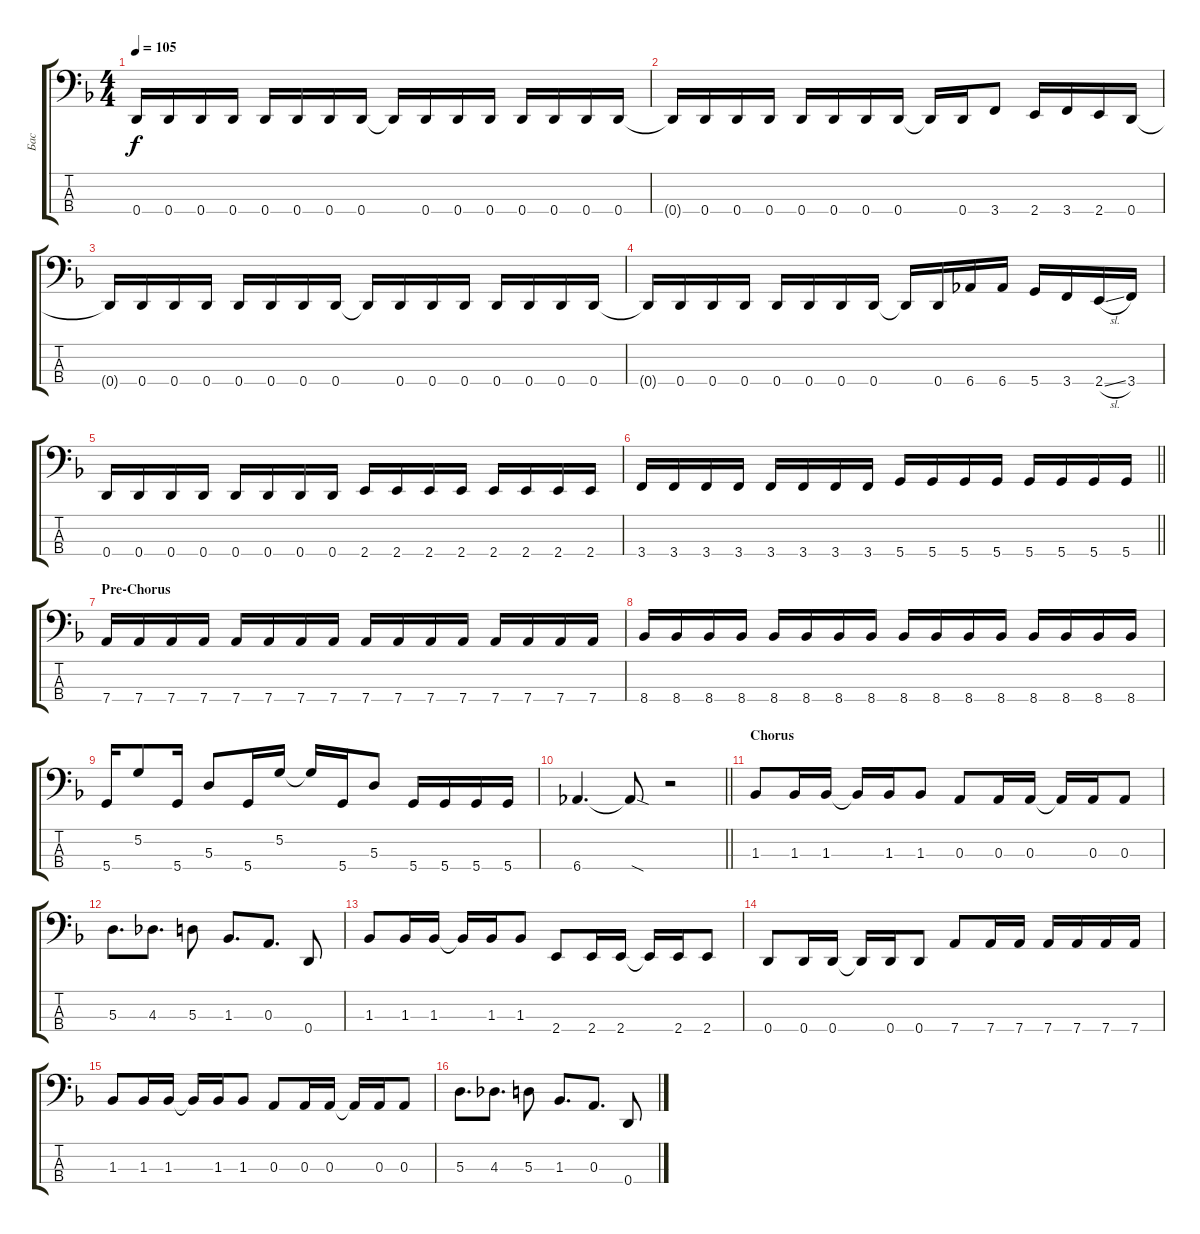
\track ("Бас" "Бас") {instrument electricbassfinger}
\staff {score tabs}
\tuning (G2 D2 A1 D1) {hide}
\ts (4 4)
\tempo 105
\clef f4
\ks dminor
0.4{t}.16{dy f} 0.4.16 0.4.16 0.4.16 0.4.16 0.4.16 0.4.16 0.4.16 0.4{t}.16 0.4.16 0.4.16 0.4.16 0.4.16 0.4.16 0.4.16 0.4.16 |
0.4{t}.16 0.4.16 0.4.16 0.4.16 0.4.16 0.4.16 0.4.16 0.4.16 0.4{t}.16 0.4.16 3.4.8 2.4.16 3.4.16 2.4.16 0.4.16 |
0.4{t}.16 0.4.16 0.4.16 0.4.16 0.4.16 0.4.16 0.4.16 0.4.16 0.4{t}.16 0.4.16 0.4.16 0.4.16 0.4.16 0.4.16 0.4.16 0.4.16 |
0.4{t}.16 0.4.16 0.4.16 0.4.16 0.4.16 0.4.16 0.4.16 0.4.16 0.4{t}.16 0.4.16 6.4.16 6.4.16 5.4.16 3.4.16 2.4{sl}.16 3.4.16 |
0.4.16 0.4.16 0.4.16 0.4.16 0.4.16 0.4.16 0.4.16 0.4.16 2.4.16 2.4.16 2.4.16 2.4.16 2.4.16 2.4.16 2.4.16 2.4.16 |
\barLineRight lightlight
3.4.16 3.4.16 3.4.16 3.4.16 3.4.16 3.4.16 3.4.16 3.4.16 5.4.16 5.4.16 5.4.16 5.4.16 5.4.16 5.4.16 5.4.16 5.4.16 |
\section ("" "Pre-Chorus")
7.4.16 7.4.16 7.4.16 7.4.16 7.4.16 7.4.16 7.4.16 7.4.16 7.4.16 7.4.16 7.4.16 7.4.16 7.4.16 7.4.16 7.4.16 7.4.16 |
8.4.16 8.4.16 8.4.16 8.4.16 8.4.16 8.4.16 8.4.16 8.4.16 8.4.16 8.4.16 8.4.16 8.4.16 8.4.16 8.4.16 8.4.16 8.4.16 |
5.4.16 5.2.8 5.4.16 5.3.8 5.4.16 5.2.16 5.2{t}.16 5.4.16 5.3.8 5.4.16 5.4.16 5.4.16 5.4.16 |
\barLineRight lightlight
6.4.4{d} 6.4{sod t}.8 r.2 |
\section ("" "Chorus")
1.3.8 1.3.16 1.3.16 1.3{t}.16 1.3.16 1.3.8 0.3.8 0.3.16 0.3.16 0.3{t}.16 0.3.16 0.3.8 |
5.3.8{d} 4.3.8{d} 5.3.8 1.3.8{d} 0.3.8{d} 0.4.8 |
1.3.8 1.3.16 1.3.16 1.3{t}.16 1.3.16 1.3.8 2.4.8 2.4.16 2.4.16 2.4{t}.16 2.4.16 2.4.8 |
0.4.8 0.4.16 0.4.16 0.4{t}.16 0.4.16 0.4.8 7.4.8 7.4.16 7.4.16 7.4.16 7.4.16 7.4.16 7.4.16 |
1.3.8 1.3.16 1.3.16 1.3{t}.16 1.3.16 1.3.8 0.3.8 0.3.16 0.3.16 0.3{t}.16 0.3.16 0.3.8 |
5.3.8{d} 4.3.8{d} 5.3.8 1.3.8{d} 0.3.8{d} 0.4.8
